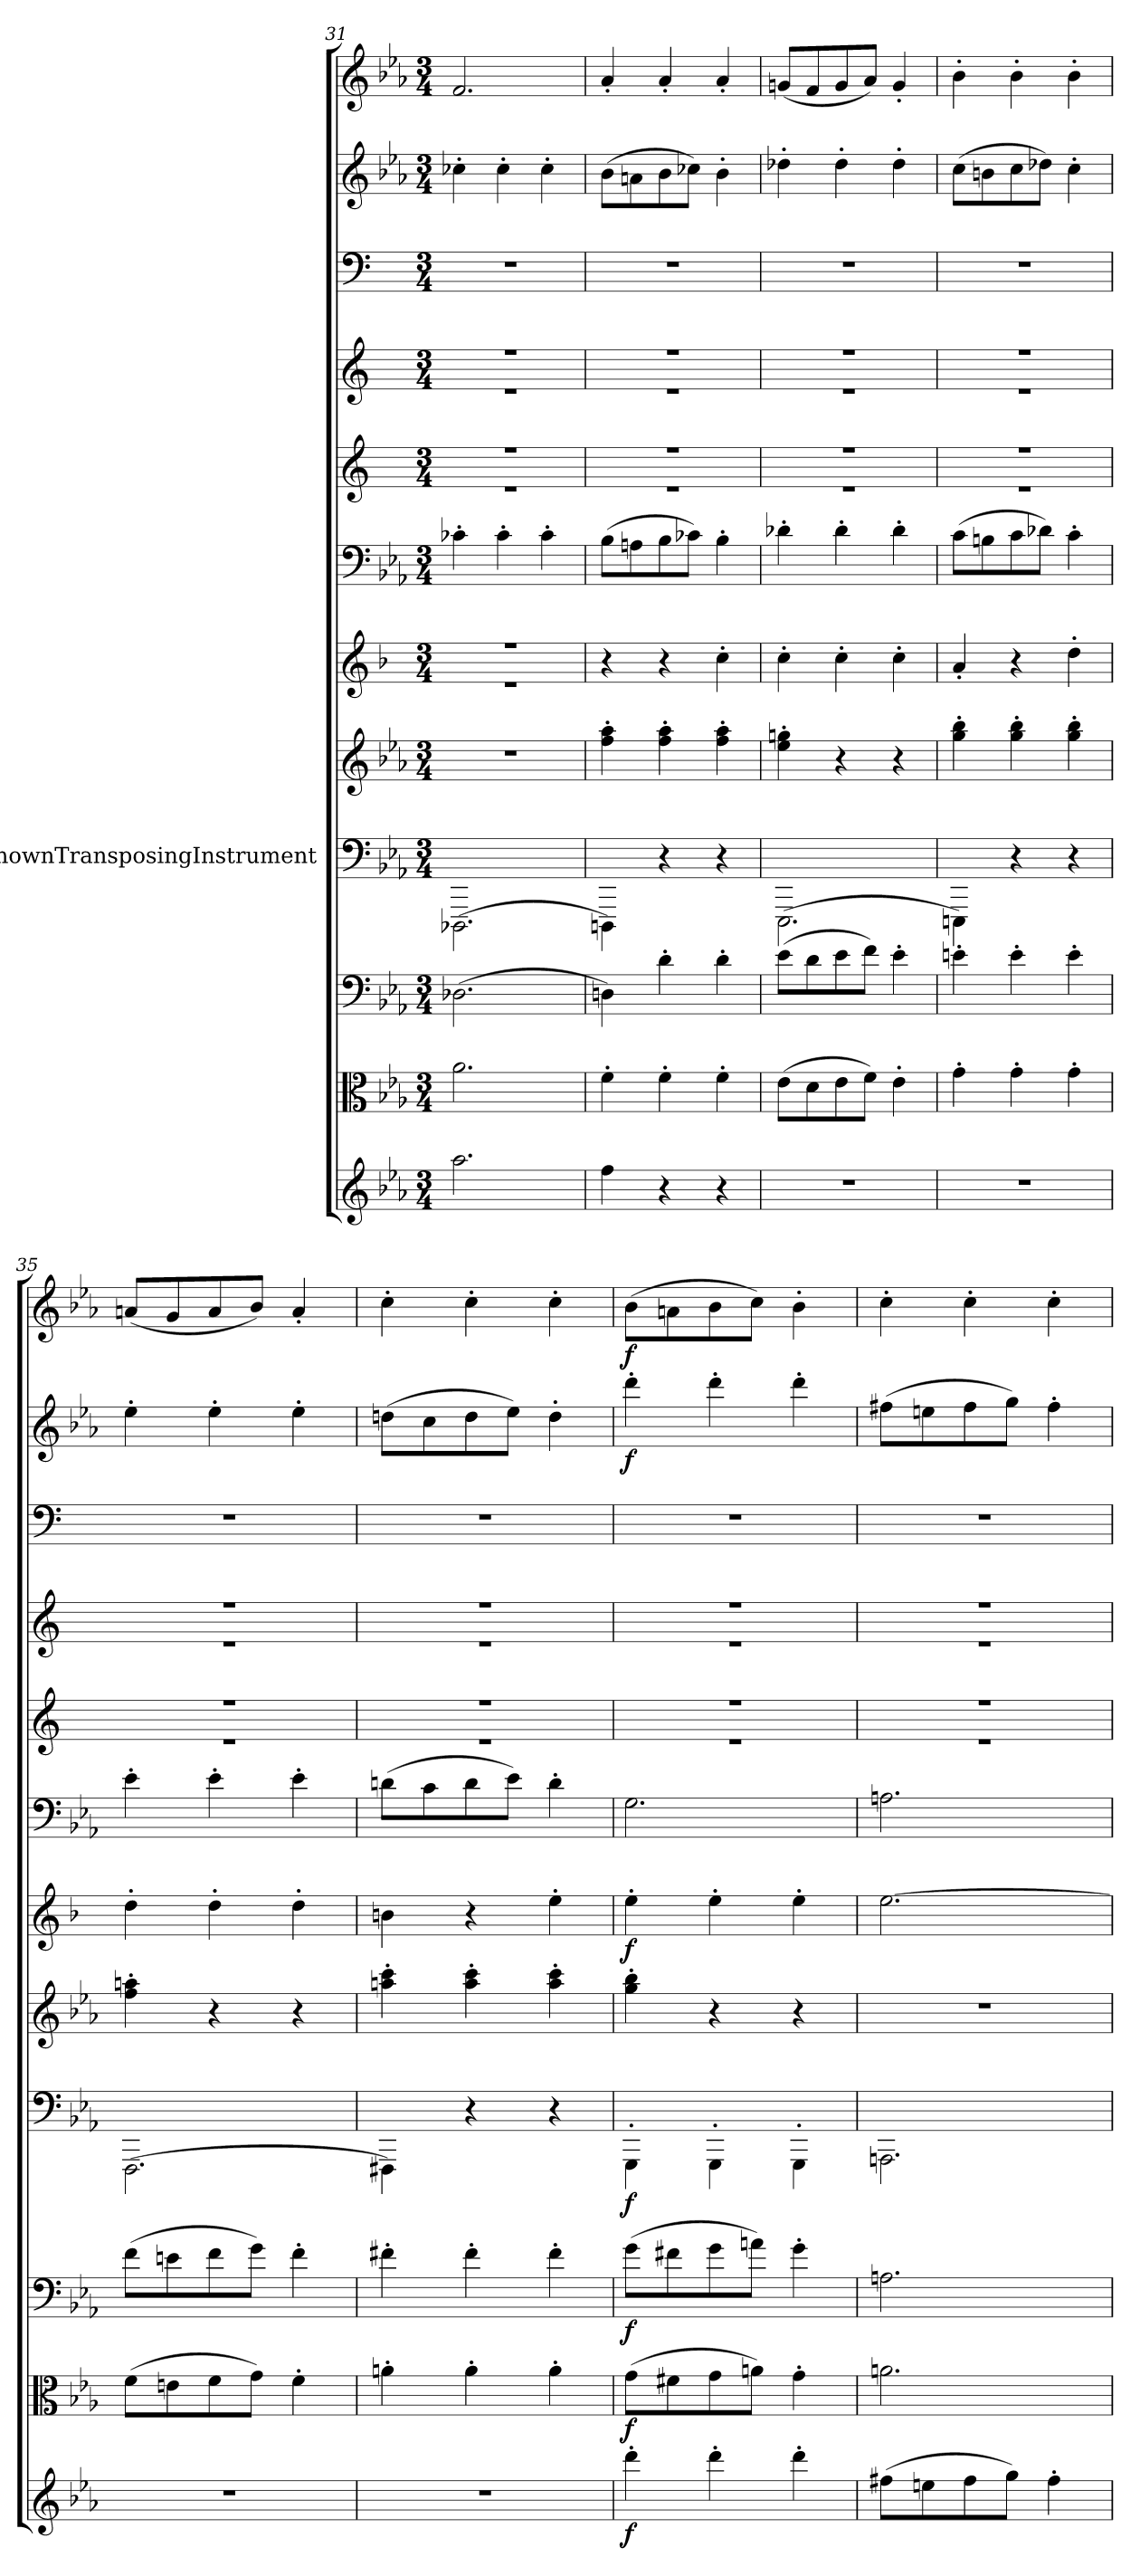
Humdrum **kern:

**kern	**dynam	**kern	**dynam	**kern	**dynam	**kern	**dynam	**kern	**kern	**dynam	**kern	**kern	**kern	**kern	**kern	**dynam	**kern	**dynam
*part12	*part12	*part11	*part11	*part10	*part10	*part9	*part9	*part8	*part7	*part7	*part6	*part5	*part4	*part3	*part2	*part2	*part1	*part1
*staff12	*staff12	*staff11	*staff11	*staff10	*staff10	*staff9	*staff9	*staff8	*staff7	*staff7	*staff6	*staff5	*staff4	*staff3	*staff2	*staff2	*staff1	*staff1
*	*	*	*	*	*	*I"UnknownTransposingInstrument	*	*	*	*	*	*	*	*	*	*	*	*
*clefG2	*	*clefC3	*	*clefF4	*	*clefF4	*	*clefG2	*clefG2	*	*clefF4	*clefG2	*clefG2	*clefF4	*clefG2	*	*clefG2	*
*	*	*	*	*	*	*ITrd-7c-12	*	*	*	*	*	*	*	*	*	*	*	*
*k[b-e-a-]	*	*k[b-e-a-]	*	*k[b-e-a-]	*	*k[b-e-a-]	*	*k[b-e-a-]	*k[b-]	*	*k[b-e-a-]	*k[]	*k[]	*k[]	*k[b-e-a-]	*	*k[b-e-a-]	*
*E-:	*	*E-:	*	*E-:	*	*	*	*E-:	*	*	*E-:	*	*	*	*E-:	*	*E-:	*
*M3/4	*	*M3/4	*	*M3/4	*	*M3/4	*	*M3/4	*M3/4	*	*M3/4	*M3/4	*M3/4	*M3/4	*M3/4	*	*M3/4	*
=31	=31	=31	=31	=31	=31	=31	=31	=31	=31	=31	=31	=31	=31	=31	=31	=31	=31	=31
*	*	*	*	*	*	*	*	*	*^	*	*	*^	*^	*	*	*	*	*
2.aa-\	.	2.a-\	.	(2.D-X\	.	(2.DD-X\	.	2.r	2.r	2.r	.	4c-X'\	2.r	2.r	2.r	2.r	2.r	4cc-X'\	.	2.f/	.
.	.	.	.	.	.	.	.	.	.	.	.	4c-'\	.	.	.	.	.	4cc-'\	.	.	.
.	.	.	.	.	.	.	.	.	.	.	.	4c-'\	.	.	.	.	.	4cc-'\	.	.	.
*	*	*	*	*	*	*	*	*	*v	*v	*	*	*	*	*	*	*	*	*	*	*
=32	=32	=32	=32	=32	=32	=32	=32	=32	=32	=32	=32	=32	=32	=32	=32	=32	=32	=32	=32	=32
4ff\	.	4f'\	.	4Dn\)	.	4DDn\)	.	4ff'\ 4aa-'\	4r	.	(8B-\L	2.r	2.r	2.r	2.r	2.r	(8b-\L	.	4a-'/	.
.	.	.	.	.	.	.	.	.	.	.	8An\	.	.	.	.	.	8an\	.	.	.
4r	.	4f'\	.	4d'\	.	4r	.	4ff'\ 4aa-'\	4r	.	8B-\	.	.	.	.	.	8b-\	.	4a-'/	.
.	.	.	.	.	.	.	.	.	.	.	8c-X\J)	.	.	.	.	.	8cc-X\J)	.	.	.
4r	.	4f'\	.	4d'\	.	4r	.	4ff'\ 4aa-'\	4cc'\	.	4B-'\	.	.	.	.	.	4b-'\	.	4a-'/	.
=33	=33	=33	=33	=33	=33	=33	=33	=33	=33	=33	=33	=33	=33	=33	=33	=33	=33	=33	=33	=33
2.r	.	(8e-\L	.	(8e-\L	.	(2.EE-\	.	4ee-'\ 4ggn'\	4cc'\	.	4d-X'\	2.r	2.r	2.r	2.r	2.r	4dd-X'\	.	(8gn/L	.
.	.	8d\	.	8d\	.	.	.	.	.	.	.	.	.	.	.	.	.	.	8f/	.
.	.	8e-\	.	8e-\	.	.	.	4r	4cc'\	.	4d-'\	.	.	.	.	.	4dd-'\	.	8g/	.
.	.	8f\J)	.	8f\J)	.	.	.	.	.	.	.	.	.	.	.	.	.	.	8a-/J)	.
.	.	4e-'\	.	4e-'\	.	.	.	4r	4cc'\	.	4d-'\	.	.	.	.	.	4dd-'\	.	4g'/	.
=34	=34	=34	=34	=34	=34	=34	=34	=34	=34	=34	=34	=34	=34	=34	=34	=34	=34	=34	=34	=34
2.r	.	4g'\	.	4en'\	.	4EEn\)	.	4gg'\ 4bb-'\	4a'/	.	(8c\L	2.r	2.r	2.r	2.r	2.r	(8cc\L	.	4b-'\	.
.	.	.	.	.	.	.	.	.	.	.	8Bn\	.	.	.	.	.	8bn\	.	.	.
.	.	4g'\	.	4e'\	.	4r	.	4gg'\ 4bb-'\	4r	.	8c\	.	.	.	.	.	8cc\	.	4b-'\	.
.	.	.	.	.	.	.	.	.	.	.	8d-X\J)	.	.	.	.	.	8dd-X\J)	.	.	.
.	.	4g'\	.	4e'\	.	4r	.	4gg'\ 4bb-'\	4dd'\	.	4c'\	.	.	.	.	.	4cc'\	.	4b-'\	.
=35	=35	=35	=35	=35	=35	=35	=35	=35	=35	=35	=35	=35	=35	=35	=35	=35	=35	=35	=35	=35
2.r	.	(8f\L	.	(8f\L	.	(2.FF\	.	4ff'\ 4aan'\	4dd'\	.	4e-'\	2.r	2.r	2.r	2.r	2.r	4ee-'\	.	(8an/L	.
.	.	8en\	.	8en\	.	.	.	.	.	.	.	.	.	.	.	.	.	.	8g/	.
.	.	8f\	.	8f\	.	.	.	4r	4dd'\	.	4e-'\	.	.	.	.	.	4ee-'\	.	8a/	.
.	.	8g\J)	.	8g\J)	.	.	.	.	.	.	.	.	.	.	.	.	.	.	8b-/J)	.
.	.	4f'\	.	4f'\	.	.	.	4r	4dd'\	.	4e-'\	.	.	.	.	.	4ee-'\	.	4a'/	.
=36	=36	=36	=36	=36	=36	=36	=36	=36	=36	=36	=36	=36	=36	=36	=36	=36	=36	=36	=36	=36
2.r	.	4an'\	.	4f#X'\	.	4FF#X\)	.	4aan'\ 4ccc'\	4bn\	.	(8dn\L	2.r	2.r	2.r	2.r	2.r	(8ddn\L	.	4cc'\	.
.	.	.	.	.	.	.	.	.	.	.	8c\	.	.	.	.	.	8cc\	.	.	.
.	.	4a'\	.	4f#'\	.	4r	.	4aa'\ 4ccc'\	4r	.	8d\	.	.	.	.	.	8dd\	.	4cc'\	.
.	.	.	.	.	.	.	.	.	.	.	8e-\J)	.	.	.	.	.	8ee-\J)	.	.	.
.	.	4a'\	.	4f#'\	.	4r	.	4aa'\ 4ccc'\	4ee'\	.	4d'\	.	.	.	.	.	4dd'\	.	4cc'\	.
=37	=37	=37	=37	=37	=37	=37	=37	=37	=37	=37	=37	=37	=37	=37	=37	=37	=37	=37	=37	=37
4ddd'\	f	(8g\L	f	(8g\L	f	4GG'\	f	4gg'\ 4bb-'\	4ee'\	f	2.G\	2.r	2.r	2.r	2.r	2.r	4ddd'\	f	(8b-\L	f
.	.	8f#X\	.	8f#X\	.	.	.	.	.	.	.	.	.	.	.	.	.	.	8an\	.
4ddd'\	.	8g\	.	8g\	.	4GG'\	.	4r	4ee'\	.	.	.	.	.	.	.	4ddd'\	.	8b-\	.
.	.	8an\J)	.	8an\J)	.	.	.	.	.	.	.	.	.	.	.	.	.	.	8cc\J)	.
4ddd'\	.	4g'\	.	4g'\	.	4GG'\	.	4r	4ee'\	.	.	.	.	.	.	.	4ddd'\	.	4b-'\	.
=38	=38	=38	=38	=38	=38	=38	=38	=38	=38	=38	=38	=38	=38	=38	=38	=38	=38	=38	=38	=38
(8ff#X\L	.	2.an\	.	2.An\	.	2.AAn\	.	2.r	[2.ee\	.	2.An\	2.r	2.r	2.r	2.r	2.r	(8ff#X\L	.	4cc'\	.
8een\	.	.	.	.	.	.	.	.	.	.	.	.	.	.	.	.	8een\	.	.	.
8ff#\	.	.	.	.	.	.	.	.	.	.	.	.	.	.	.	.	8ff#\	.	4cc'\	.
8gg\J)	.	.	.	.	.	.	.	.	.	.	.	.	.	.	.	.	8gg\J)	.	.	.
4ff#'\	.	.	.	.	.	.	.	.	.	.	.	.	.	.	.	.	4ff#'\	.	4cc'\	.
*	*	*	*	*	*	*	*	*	*	*	*	*v	*v	*	*	*	*	*	*	*
*	*	*	*	*	*	*	*	*	*	*	*	*	*v	*v	*	*	*	*	*
=	=	=	=	=	=	=	=	=	=	=	=	=	=	=	=	=	=	=
*-	*-	*-	*-	*-	*-	*-	*-	*-	*-	*-	*-	*-	*-	*-	*-	*-	*-	*-
